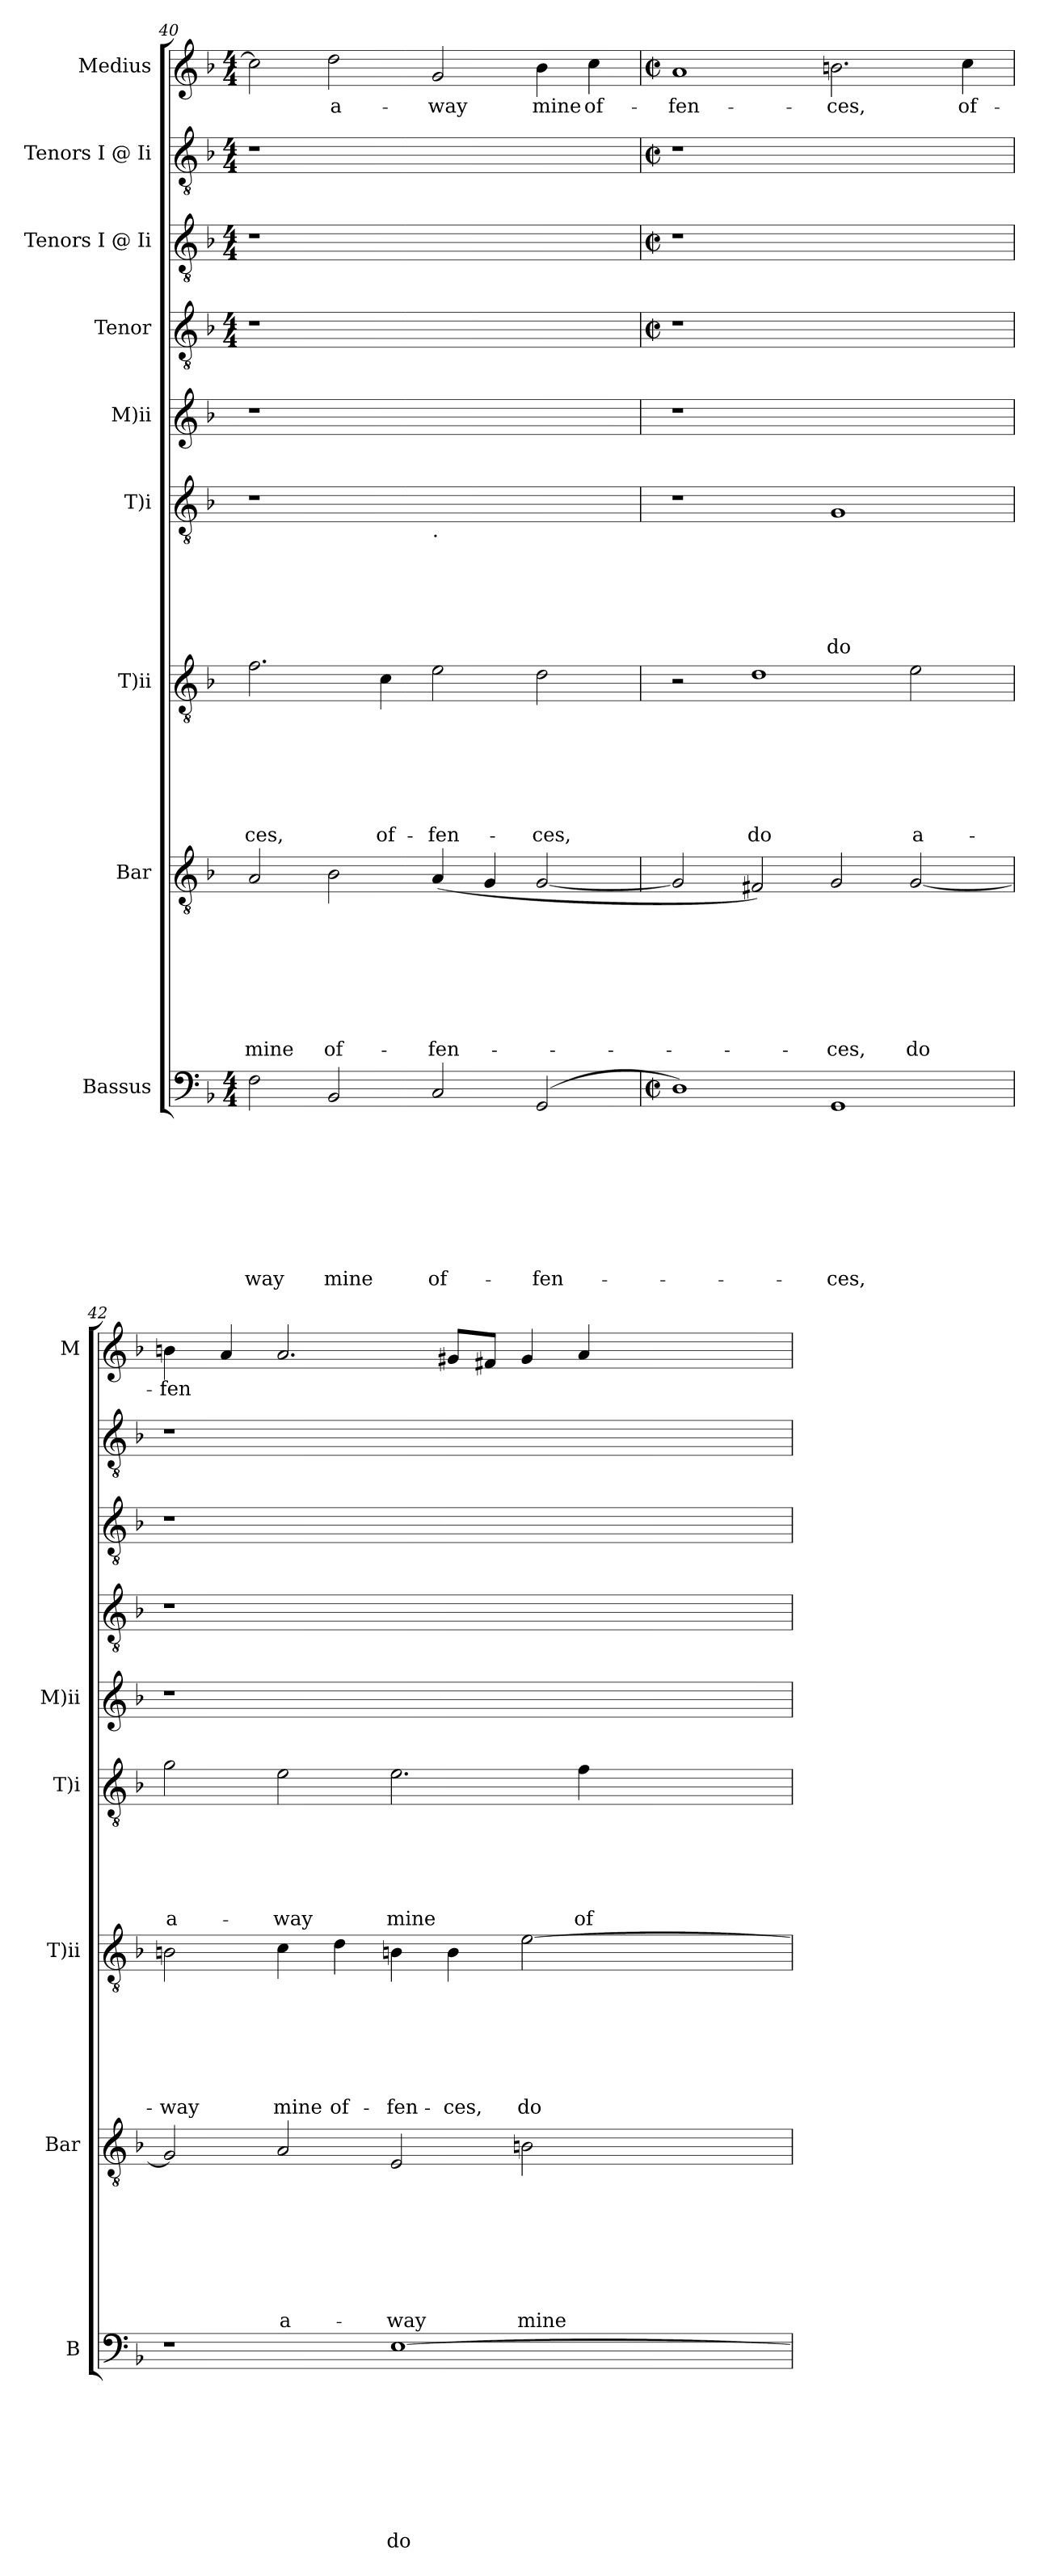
**kern	**text	**text	**text	**text	**text	**text	**text	**text	**text	**kern	**text	**text	**text	**text	**text	**text	**text	**text	**kern	**text	**text	**text	**text	**text	**text	**text	**kern	**text	**text	**text	**text	**text	**text	**kern	**kern	**kern	**kern	**kern	**text
*part9	*part9	*part9	*part9	*part9	*part9	*part9	*part9	*part9	*part9	*part8	*part8	*part8	*part8	*part8	*part8	*part8	*part8	*part8	*part7	*part7	*part7	*part7	*part7	*part7	*part7	*part7	*part6	*part6	*part6	*part6	*part6	*part6	*part6	*part5	*part4	*part3	*part2	*part1	*part1
*staff9	*staff9	*staff9	*staff9	*staff9	*staff9	*staff9	*staff9	*staff9	*staff9	*staff8	*staff8	*staff8	*staff8	*staff8	*staff8	*staff8	*staff8	*staff8	*staff7	*staff7	*staff7	*staff7	*staff7	*staff7	*staff7	*staff7	*staff6	*staff6	*staff6	*staff6	*staff6	*staff6	*staff6	*staff5	*staff4	*staff3	*staff2	*staff1	*staff1
*I"Bassus	*	*	*	*	*	*	*	*	*	*I"Bar	*	*	*	*	*	*	*	*	*I"T)ii	*	*	*	*	*	*	*	*I"T)i	*	*	*	*	*	*	*I"M)ii	*I"Tenor	*I"Tenors I @ Ii	*I"Tenors I @ Ii	*I"Medius	*
*I'B	*	*	*	*	*	*	*	*	*	*I'Bar	*	*	*	*	*	*	*	*	*I'T)ii	*	*	*	*	*	*	*	*I'T)i	*	*	*	*	*	*	*I'M)ii	*	*	*	*I'M	*
!!LO:PB:g=z
*clefF4	*	*	*	*	*	*	*	*	*	*clefGv2	*	*	*	*	*	*	*	*	*clefGv2	*	*	*	*	*	*	*	*clefGv2	*	*	*	*	*	*	*clefG2	*clefGv2	*clefGv2	*clefGv2	*clefG2	*
*k[b-]	*	*	*	*	*	*	*	*	*	*k[b-]	*	*	*	*	*	*	*	*	*k[b-]	*	*	*	*	*	*	*	*k[b-]	*	*	*	*	*	*	*k[b-]	*k[b-]	*k[b-]	*k[b-]	*k[b-]	*
*F:	*	*	*	*	*	*	*	*	*	*F:	*	*	*	*	*	*	*	*	*F:	*	*	*	*	*	*	*	*F:	*	*	*	*	*	*	*F:	*F:	*F:	*F:	*F:	*
*M4/4	*	*	*	*	*	*	*	*	*	*	*	*	*	*	*	*	*	*	*	*	*	*	*	*	*	*	*	*	*	*	*	*	*	*	*M4/4	*M4/4	*M4/4	*M4/4	*
=40	=40	=40	=40	=40	=40	=40	=40	=40	=40	=40	=40	=40	=40	=40	=40	=40	=40	=40	=40	=40	=40	=40	=40	=40	=40	=40	=40	=40	=40	=40	=40	=40	=40	=40	=40	=40	=40	=40	=40
!	!	!	!	!	!	!	!	!	!LO:LY:b	!	!	!	!	!	!	!	!	!LO:LY:b	!	!	!	!	!	!	!	!LO:LY:b	!	!	!	!	!	!	!	!	!	!	!	!	!
2F\	.	.	.	.	.	.	.	.	-way	2A/	.	.	.	.	.	.	.	mine	2.f\	.	.	.	.	.	.	-ces,	1r	.	.	.	.	.	.	1r	1r	1r	1r	2cc\]	.
!	!	!	!	!	!	!	!	!	!LO:LY:b	!	!	!	!	!	!	!	!	!LO:LY:b	!	!	!	!	!	!	!	!	!	!	!	!	!	!	!	!	!	!	!	!	!LO:LY:b
2BB-/	.	.	.	.	.	.	.	.	mine	2B-\	.	.	.	.	.	.	.	of-	.	.	.	.	.	.	.	.	.	.	.	.	.	.	.	.	.	.	.	2dd\	a-
!	!	!	!	!	!	!	!	!	!	!	!	!	!	!	!	!	!	!	!	!	!	!	!	!	!	!LO:LY:b	!	!	!	!	!	!	!	!	!	!	!	!	!
.	.	.	.	.	.	.	.	.	.	.	.	.	.	.	.	.	.	.	4c\	.	.	.	.	.	.	of-	.	.	.	.	.	.	.	.	.	.	.	.	.
!	!	!	!	!	!	!	!	!	!	!	!	!	!	!	!	!	!	!	!	!	!	!	!	!	!	!	!LO:TX:b:t=.	!	!	!	!	!	!	!	!	!	!	!	!
!	!	!	!	!	!	!	!	!	!LO:LY:b	!	!	!	!	!	!	!	!	!LO:LY:b	!	!	!	!	!	!	!	!LO:LY:b:rj	!	!	!	!	!	!	!	!	!	!	!	!	!LO:LY:b
2C/	.	.	.	.	.	.	.	.	of-	(<4A/	.	.	.	.	.	.	.	-fen-	2e\	.	.	.	.	.	.	-fen-	1ryy	.	.	.	.	.	.	1ryy	1ryy	1ryy	1ryy	2g/	-way
.	.	.	.	.	.	.	.	.	.	4G/	.	.	.	.	.	.	.	.	.	.	.	.	.	.	.	.	.	.	.	.	.	.	.	.	.	.	.	.	.
!	!	!	!	!	!	!	!	!	!LO:LY:b	!	!	!	!	!	!	!	!	!	!	!	!	!	!	!	!	!LO:LY:b	!	!	!	!	!	!	!	!	!	!	!	!	!LO:LY:b
(>2GG/	.	.	.	.	.	.	.	.	-fen-	[<2G/	.	.	.	.	.	.	.	.	2d\	.	.	.	.	.	.	-ces,	.	.	.	.	.	.	.	.	.	.	.	4b-\	mine
!	!	!	!	!	!	!	!	!	!	!	!	!	!	!	!	!	!	!	!	!	!	!	!	!	!	!	!	!	!	!	!	!	!	!	!	!	!	!	!LO:LY:b
.	.	.	.	.	.	.	.	.	.	.	.	.	.	.	.	.	.	.	.	.	.	.	.	.	.	.	.	.	.	.	.	.	.	.	.	.	.	4cc\	of-
=41	=41	=41	=41	=41	=41	=41	=41	=41	=41	=41	=41	=41	=41	=41	=41	=41	=41	=41	=41	=41	=41	=41	=41	=41	=41	=41	=41	=41	=41	=41	=41	=41	=41	=41	=41	=41	=41	=41	=41
*M2/2	*	*	*	*	*	*	*	*	*	*	*	*	*	*	*	*	*	*	*	*	*	*	*	*	*	*	*	*	*	*	*	*	*	*	*M2/2	*M2/2	*M2/2	*M2/2	*
*met(c|)	*	*	*	*	*	*	*	*	*	*	*	*	*	*	*	*	*	*	*	*	*	*	*	*	*	*	*	*	*	*	*	*	*	*	*met(c|)	*met(c|)	*met(c|)	*met(c|)	*
!	!	!	!	!	!	!	!	!	!	!	!	!	!	!	!	!	!	!	!	!	!	!	!	!	!	!	!	!	!	!	!	!	!	!	!	!	!	!	!LO:LY:b
1D)	.	.	.	.	.	.	.	.	.	2G/]	.	.	.	.	.	.	.	.	2r	.	.	.	.	.	.	.	1r	.	.	.	.	.	.	1r	1r	1r	1r	1a	-fen-
!	!	!	!	!	!	!	!	!	!	!	!	!	!	!	!	!	!	!	!	!	!	!	!	!	!	!LO:LY:b	!	!	!	!	!	!	!	!	!	!	!	!	!
.	.	.	.	.	.	.	.	.	.	2F#X/)	.	.	.	.	.	.	.	.	1d	.	.	.	.	.	.	do	.	.	.	.	.	.	.	.	.	.	.	.	.
!	!	!	!	!	!	!	!	!	!LO:LY:b	!	!	!	!	!	!	!	!	!LO:LY:b	!	!	!	!	!	!	!	!	!	!	!	!	!	!	!LO:LY:b	!	!	!	!	!	!LO:LY:b
1GG	.	.	.	.	.	.	.	.	-ces,	2G/	.	.	.	.	.	.	.	-ces,	.	.	.	.	.	.	.	.	1G	.	.	.	.	.	do	1ryy	1ryy	1ryy	1ryy	2.bn\	-ces,
!	!	!	!	!	!	!	!	!	!	!	!	!	!	!	!	!	!	!LO:LY:b	!	!	!	!	!	!	!	!LO:LY:b	!	!	!	!	!	!	!	!	!	!	!	!	!
.	.	.	.	.	.	.	.	.	.	[<2G/	.	.	.	.	.	.	.	do	2e\	.	.	.	.	.	.	a-	.	.	.	.	.	.	.	.	.	.	.	.	.
!	!	!	!	!	!	!	!	!	!	!	!	!	!	!	!	!	!	!	!	!	!	!	!	!	!	!	!	!	!	!	!	!	!	!	!	!	!	!	!LO:LY:b
.	.	.	.	.	.	.	.	.	.	.	.	.	.	.	.	.	.	.	.	.	.	.	.	.	.	.	.	.	.	.	.	.	.	.	.	.	.	4cc\	of-
=42	=42	=42	=42	=42	=42	=42	=42	=42	=42	=42	=42	=42	=42	=42	=42	=42	=42	=42	=42	=42	=42	=42	=42	=42	=42	=42	=42	=42	=42	=42	=42	=42	=42	=42	=42	=42	=42	=42	=42
!	!	!	!	!	!	!	!	!	!	!	!	!	!	!	!	!	!	!	!	!	!	!	!	!	!	!LO:LY:b	!	!	!	!	!	!	!LO:LY:b	!	!	!	!	!	!LO:LY:b
1r	.	.	.	.	.	.	.	.	.	2G/]	.	.	.	.	.	.	.	.	2Bn\	.	.	.	.	.	.	-way	2g\	.	.	.	.	.	a-	1r	1r	1r	1r	4bn\	-fen
.	.	.	.	.	.	.	.	.	.	.	.	.	.	.	.	.	.	.	.	.	.	.	.	.	.	.	.	.	.	.	.	.	.	.	.	.	.	4a/	.
!	!	!	!	!	!	!	!	!	!	!	!	!	!	!	!	!	!	!LO:LY:b	!	!	!	!	!	!	!	!LO:LY:b	!	!	!	!	!	!	!LO:LY:b	!	!	!	!	!	!
.	.	.	.	.	.	.	.	.	.	2A/	.	.	.	.	.	.	.	a-	4c\	.	.	.	.	.	.	mine	2e\	.	.	.	.	.	-way	.	.	.	.	2.a/	.
!	!	!	!	!	!	!	!	!	!	!	!	!	!	!	!	!	!	!	!	!	!	!	!	!	!	!LO:LY:b	!	!	!	!	!	!	!	!	!	!	!	!	!
.	.	.	.	.	.	.	.	.	.	.	.	.	.	.	.	.	.	.	4d\	.	.	.	.	.	.	of-	.	.	.	.	.	.	.	.	.	.	.	.	.
!	!	!	!	!	!	!	!	!	!LO:LY:b	!	!	!	!	!	!	!	!	!LO:LY:b	!	!	!	!	!	!	!	!LO:LY:b	!	!	!	!	!	!	!LO:LY:b	!	!	!	!	!	!
[>1E	.	.	.	.	.	.	.	.	do	2E/	.	.	.	.	.	.	.	-way	4Bn\	.	.	.	.	.	.	-fen-	2.e\	.	.	.	.	.	mine	1ryy	1ryy	1ryy	1ryy	.	.
!	!	!	!	!	!	!	!	!	!	!	!	!	!	!	!	!	!	!	!	!	!	!	!	!	!	!LO:LY:b:rj	!	!	!	!	!	!	!	!	!	!	!	!	!
.	.	.	.	.	.	.	.	.	.	.	.	.	.	.	.	.	.	.	4B\	.	.	.	.	.	.	-ces,	.	.	.	.	.	.	.	.	.	.	.	8g#X/L	.
.	.	.	.	.	.	.	.	.	.	.	.	.	.	.	.	.	.	.	.	.	.	.	.	.	.	.	.	.	.	.	.	.	.	.	.	.	.	8f#/J	.
!	!	!	!	!	!	!	!	!	!	!	!	!	!	!	!	!	!	!LO:LY:b	!	!	!	!	!	!	!	!LO:LY:b	!	!	!	!	!	!	!	!	!	!	!	!	!
.	.	.	.	.	.	.	.	.	.	2Bn\	.	.	.	.	.	.	.	mine	[>2e\	.	.	.	.	.	.	do	.	.	.	.	.	.	.	.	.	.	.	4g#/	.
!	!	!	!	!	!	!	!	!	!	!	!	!	!	!	!	!	!	!	!	!	!	!	!	!	!	!	!	!	!	!	!	!	!LO:LY:b	!	!	!	!	!	!
.	.	.	.	.	.	.	.	.	.	.	.	.	.	.	.	.	.	.	.	.	.	.	.	.	.	.	4f\	.	.	.	.	.	of-	.	.	.	.	4a/	.
=	=	=	=	=	=	=	=	=	=	=	=	=	=	=	=	=	=	=	=	=	=	=	=	=	=	=	=	=	=	=	=	=	=	=	=	=	=	=	=
*-	*-	*-	*-	*-	*-	*-	*-	*-	*-	*-	*-	*-	*-	*-	*-	*-	*-	*-	*-	*-	*-	*-	*-	*-	*-	*-	*-	*-	*-	*-	*-	*-	*-	*-	*-	*-	*-	*-	*-
